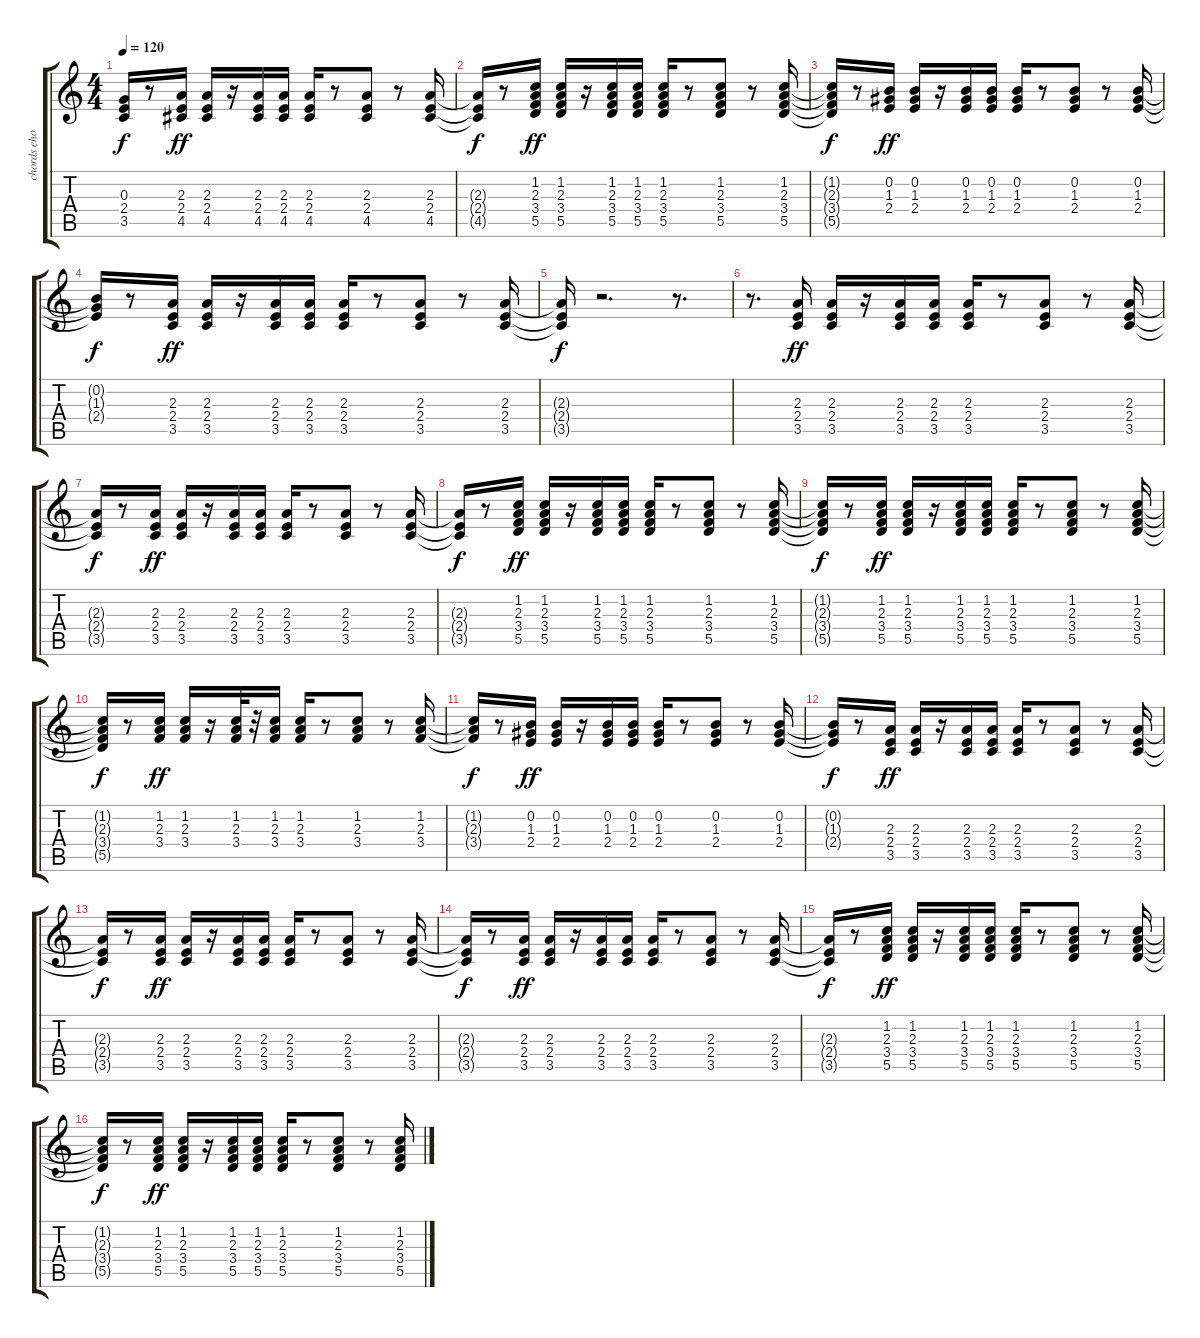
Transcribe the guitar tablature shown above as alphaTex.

\track ("chords eho" "chords eho") {instrument synthbass1}
\staff {score tabs}
\tuning (E4 B3 G3 D3 A2 E2) {hide}
\ts (4 4)
\tempo 120
\clef g2
\ks c
(0.3{t} 2.4{t} 3.5{t}).16{dy f} r.8 (2.3 2.4 4.5).16{dy ff} (2.3 2.4 4.5).16 r.16 (2.3 2.4 4.5).16 (2.3 2.4 4.5).16 (2.3 2.4 4.5).16 r.8 (2.3 2.4 4.5).8 r.8 (2.3 2.4 4.5).16 |
(2.3{t} 2.4{t} 4.5{t}).16{dy f} r.8 (1.2 2.3 3.4 5.5).16{dy ff} (1.2 2.3 3.4 5.5).16 r.16 (1.2 2.3 3.4 5.5).16 (1.2 2.3 3.4 5.5).16 (1.2 2.3 3.4 5.5).16 r.8 (1.2 2.3 3.4 5.5).8 r.8 (1.2 2.3 3.4 5.5).16 |
(1.2{t} 2.3{t} 3.4{t} 5.5{t}).16{dy f} r.8 (0.2 1.3 2.4).16{dy ff} (0.2 1.3 2.4).16 r.16 (0.2 1.3 2.4).16 (0.2 1.3 2.4).16 (0.2 1.3 2.4).16 r.8 (0.2 1.3 2.4).8 r.8 (0.2 1.3 2.4).16 |
(0.2{t} 1.3{t} 2.4{t}).16{dy f} r.8 (2.3 2.4 3.5).16{dy ff} (2.3 2.4 3.5).16 r.16 (2.3 2.4 3.5).16 (2.3 2.4 3.5).16 (2.3 2.4 3.5).16 r.8 (2.3 2.4 3.5).8 r.8 (2.3 2.4 3.5).16 |
(2.3{t} 2.4{t} 3.5{t}).16{dy f} r.2{d} r.8{d} |
r.8{d} (2.3 2.4 3.5).16{dy ff} (2.3 2.4 3.5).16 r.16 (2.3 2.4 3.5).16 (2.3 2.4 3.5).16 (2.3 2.4 3.5).16 r.8 (2.3 2.4 3.5).8 r.8 (2.3 2.4 3.5).16 |
(2.3{t} 2.4{t} 3.5{t}).16{dy f} r.8 (2.3 2.4 3.5).16{dy ff} (2.3 2.4 3.5).16 r.16 (2.3 2.4 3.5).16 (2.3 2.4 3.5).16 (2.3 2.4 3.5).16 r.8 (2.3 2.4 3.5).8 r.8 (2.3 2.4 3.5).16 |
(2.3{t} 2.4{t} 3.5{t}).16{dy f} r.8 (1.2 2.3 3.4 5.5).16{dy ff} (1.2 2.3 3.4 5.5).16 r.16 (1.2 2.3 3.4 5.5).16 (1.2 2.3 3.4 5.5).16 (1.2 2.3 3.4 5.5).16 r.8 (1.2 2.3 3.4 5.5).8 r.8 (1.2 2.3 3.4 5.5).16 |
(1.2{t} 2.3{t} 3.4{t} 5.5{t}).16{dy f} r.8 (1.2 2.3 3.4 5.5).16{dy ff} (1.2 2.3 3.4 5.5).16 r.16 (1.2 2.3 3.4 5.5).16 (1.2 2.3 3.4 5.5).16 (1.2 2.3 3.4 5.5).16 r.8 (1.2 2.3 3.4 5.5).8 r.8 (1.2 2.3 3.4 5.5).16 |
(1.2{t} 2.3{t} 3.4{t} 5.5{t}).16{dy f} r.8 (1.2 2.3 3.4).16{dy ff} (1.2 2.3 3.4).16 r.16 (1.2 2.3 3.4).32 r.32 (1.2 2.3 3.4).16 (1.2 2.3 3.4).16 r.8 (1.2 2.3 3.4).8 r.8 (1.2 2.3 3.4).16 |
(1.2{t} 2.3{t} 3.4{t}).16{dy f} r.8 (0.2 1.3 2.4).16{dy ff} (0.2 1.3 2.4).16 r.16 (0.2 1.3 2.4).16 (0.2 1.3 2.4).16 (0.2 1.3 2.4).16 r.8 (0.2 1.3 2.4).8 r.8 (0.2 1.3 2.4).16 |
(0.2{t} 1.3{t} 2.4{t}).16{dy f} r.8 (2.3 2.4 3.5).16{dy ff} (2.3 2.4 3.5).16 r.16 (2.3 2.4 3.5).16 (2.3 2.4 3.5).16 (2.3 2.4 3.5).16 r.8 (2.3 2.4 3.5).8 r.8 (2.3 2.4 3.5).16 |
(2.3{t} 2.4{t} 3.5{t}).16{dy f} r.8 (2.3 2.4 3.5).16{dy ff} (2.3 2.4 3.5).16 r.16 (2.3 2.4 3.5).16 (2.3 2.4 3.5).16 (2.3 2.4 3.5).16 r.8 (2.3 2.4 3.5).8 r.8 (2.3 2.4 3.5).16 |
(2.3{t} 2.4{t} 3.5{t}).16{dy f} r.8 (2.3 2.4 3.5).16{dy ff} (2.3 2.4 3.5).16 r.16 (2.3 2.4 3.5).16 (2.3 2.4 3.5).16 (2.3 2.4 3.5).16 r.8 (2.3 2.4 3.5).8 r.8 (2.3 2.4 3.5).16 |
(2.3{t} 2.4{t} 3.5{t}).16{dy f} r.8 (1.2 2.3 3.4 5.5).16{dy ff} (1.2 2.3 3.4 5.5).16 r.16 (1.2 2.3 3.4 5.5).16 (1.2 2.3 3.4 5.5).16 (1.2 2.3 3.4 5.5).16 r.8 (1.2 2.3 3.4 5.5).8 r.8 (1.2 2.3 3.4 5.5).16 |
(1.2{t} 2.3{t} 3.4{t} 5.5{t}).16{dy f} r.8 (1.2 2.3 3.4 5.5).16{dy ff} (1.2 2.3 3.4 5.5).16 r.16 (1.2 2.3 3.4 5.5).16 (1.2 2.3 3.4 5.5).16 (1.2 2.3 3.4 5.5).16 r.8 (1.2 2.3 3.4 5.5).8 r.8 (1.2 2.3 3.4 5.5).16
